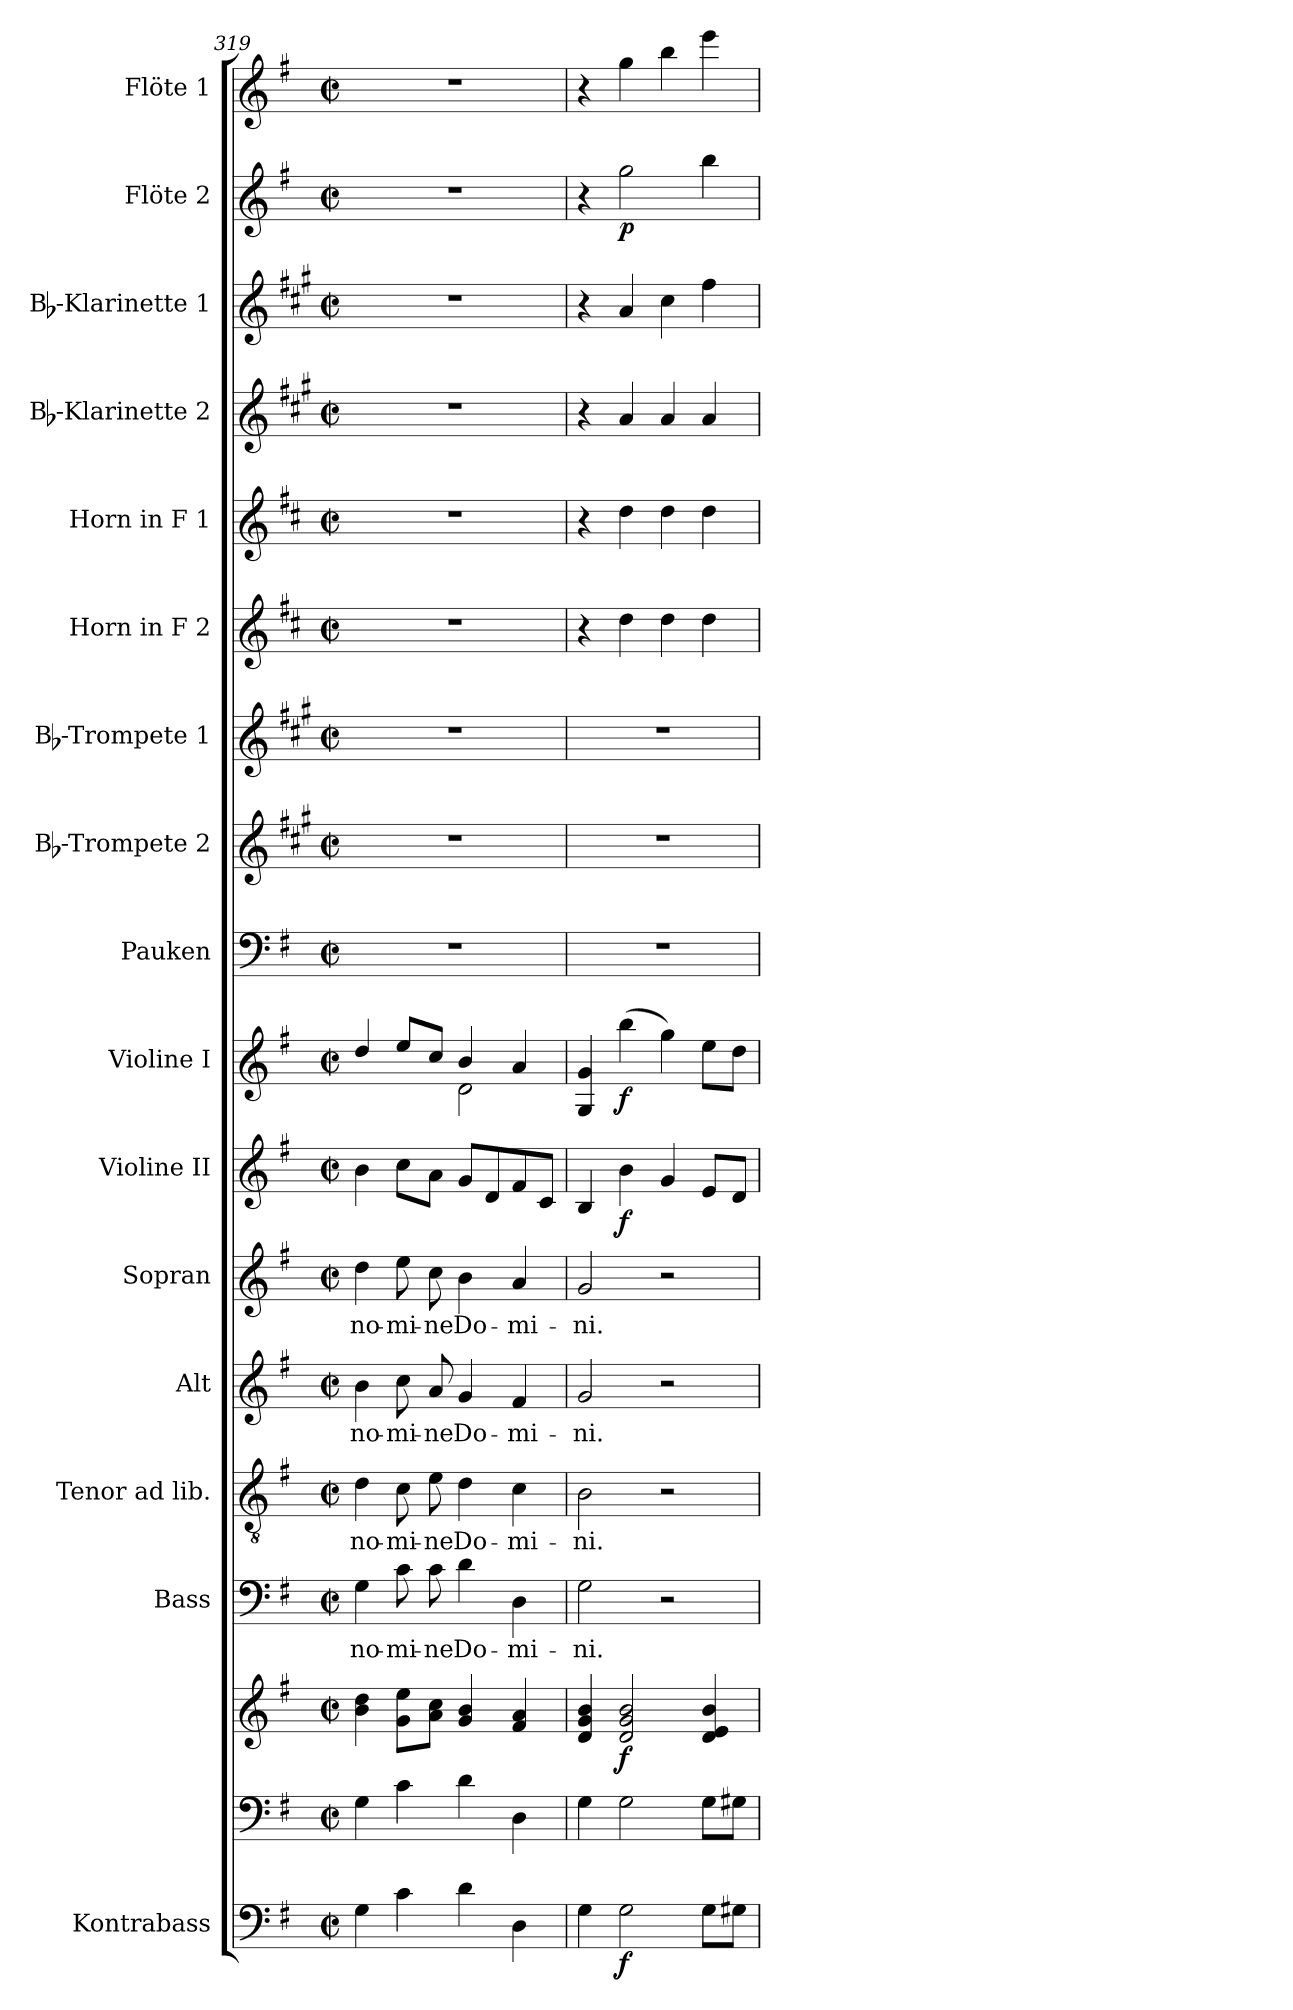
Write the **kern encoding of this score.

**kern	**dynam	**kern	**kern	**dynam	**kern	**text	**kern	**text	**kern	**text	**kern	**text	**kern	**dynam	**kern	**dynam	**kern	**kern	**kern	**kern	**kern	**kern	**kern	**kern	**dynam	**kern
*part17	*part17	*part16	*part16	*part16	*part15	*part15	*part14	*part14	*part13	*part13	*part12	*part12	*part11	*part11	*part10	*part10	*part9	*part8	*part7	*part6	*part5	*part4	*part3	*part2	*part2	*part1
*staff18	*staff18	*staff17	*staff16	*staff16/17	*staff15	*staff15	*staff14	*staff14	*staff13	*staff13	*staff12	*staff12	*staff11	*staff11	*staff10	*staff10	*staff9	*staff8	*staff7	*staff6	*staff5	*staff4	*staff3	*staff2	*staff2	*staff1
*I"Kontrabass	*	*	*	*	*I"Bass	*	*I"Tenor ad lib.	*	*I"Alt	*	*I"Sopran	*	*I"Violine II	*	*I"Violine I	*	*I"Pauken	*I"Bb-Trompete 2	*I"Bb-Trompete 1	*I"Horn in F 2	*I"Horn in F 1	*I"Bb-Klarinette 2	*I"Bb-Klarinette 1	*I"Flöte 2	*	*I"Flöte 1
*I'Kb.	*	*	*	*	*I'B.	*	*I'T.	*	*I'A.	*	*I'S.	*	*I'Vl. II	*	*I'Vl. I	*	*I'Pk.	*I'Bb Trp. 2	*I'Bb Trp. 1	*	*	*I'Bb Kl. 2	*I'Bb Kl. 1	*I'Fl. 2	*	*I'Fl. 1
*clefF4	*	*clefF4	*clefG2	*	*clefF4	*	*clefGv2	*	*clefG2	*	*clefG2	*	*clefG2	*	*clefG2	*	*clefF4	*clefG2	*clefG2	*clefG2	*clefG2	*clefG2	*clefG2	*clefG2	*	*clefG2
*ITrd7c12	*	*	*	*	*	*	*	*	*	*	*	*	*	*	*	*	*	*ITrd1c2	*ITrd1c2	*ITrd4c7	*ITrd4c7	*ITrd1c2	*ITrd1c2	*	*	*
*k[f#]	*	*k[f#]	*k[f#]	*	*k[f#]	*	*k[f#]	*	*k[f#]	*	*k[f#]	*	*k[f#]	*	*k[f#]	*	*k[f#]	*k[f#]	*k[f#]	*k[f#]	*k[f#]	*k[f#]	*k[f#]	*k[f#]	*	*k[f#]
*G:	*	*G:	*G:	*	*G:	*	*G:	*	*G:	*	*G:	*	*G:	*	*G:	*	*G:	*G:	*G:	*G:	*G:	*G:	*G:	*G:	*	*G:
*M2/2	*	*M2/2	*M2/2	*	*M2/2	*	*M2/2	*	*M2/2	*	*M2/2	*	*M2/2	*	*M2/2	*	*M2/2	*M2/2	*M2/2	*M2/2	*M2/2	*M2/2	*M2/2	*M2/2	*	*M2/2
*met(c|)	*	*met(c|)	*met(c|)	*	*met(c|)	*	*met(c|)	*	*met(c|)	*	*met(c|)	*	*met(c|)	*	*met(c|)	*	*met(c|)	*met(c|)	*met(c|)	*met(c|)	*met(c|)	*met(c|)	*met(c|)	*met(c|)	*	*met(c|)
=319	=319	=319	=319	=319	=319	=319	=319	=319	=319	=319	=319	=319	=319	=319	=319	=319	=319	=319	=319	=319	=319	=319	=319	=319	=319	=319
!	!	!	!	!	!	!LO:LY:b	!	!LO:LY:b	!	!LO:LY:b	!	!LO:LY:b	!	!	!	!	!	!	!	!	!	!	!	!	!	!
*	*	*	*	*	*	*	*	*	*	*	*	*	*	*	*^	*	*	*	*	*	*	*	*	*	*	*
4GG\	.	4G\	4b\ 4dd\	.	4G\	no-	4d\	no-	4b\	no-	4dd\	no-	4b\	.	4dd/	2ryy	.	1r	1r	1r	1r	1r	1r	1r	1r	.	1r
!	!	!	!	!	!	!LO:LY:b	!	!LO:LY:b	!	!LO:LY:b	!	!LO:LY:b	!	!	!	!	!	!	!	!	!	!	!	!	!	!	!
4C\	.	4c\	8g\ 8ee\L	.	8c\	-mi-	8c\	-mi-	8cc\	-mi-	8ee\	-mi-	8cc\L	.	8ee/L	.	.	.	.	.	.	.	.	.	.	.	.
!	!	!	!	!	!	!LO:LY:b	!	!LO:LY:b	!	!LO:LY:b	!	!LO:LY:b	!	!	!	!	!	!	!	!	!	!	!	!	!	!	!
.	.	.	8a\ 8cc\J	.	8c\	-ne	8e\	-ne	8a/	-ne	8cc\	-ne	8a\J	.	8cc/J	.	.	.	.	.	.	.	.	.	.	.	.
!	!	!	!	!	!	!LO:LY:b	!	!LO:LY:b	!	!LO:LY:b	!	!LO:LY:b	!	!	!	!	!	!	!	!	!	!	!	!	!	!	!
4D\	.	4d\	4g/ 4b/	.	4d\	Do-	4d\	Do-	4g/	Do-	4b\	Do-	8g/L	.	4b/	2d\	.	.	.	.	.	.	.	.	.	.	.
.	.	.	.	.	.	.	.	.	.	.	.	.	8d/	.	.	.	.	.	.	.	.	.	.	.	.	.	.
!	!	!	!	!	!	!LO:LY:b	!	!LO:LY:b	!	!LO:LY:b	!	!LO:LY:b	!	!	!	!	!	!	!	!	!	!	!	!	!	!	!
4DD\	.	4D\	4f#/ 4a/	.	4D\	-mi-	4c\	-mi-	4f#/	-mi-	4a/	-mi-	8f#/	.	4a/	.	.	.	.	.	.	.	.	.	.	.	.
.	.	.	.	.	.	.	.	.	.	.	.	.	8c/J	.	.	.	.	.	.	.	.	.	.	.	.	.	.
*	*	*	*	*	*	*	*	*	*	*	*	*	*	*	*v	*v	*	*	*	*	*	*	*	*	*	*	*
=320	=320	=320	=320	=320	=320	=320	=320	=320	=320	=320	=320	=320	=320	=320	=320	=320	=320	=320	=320	=320	=320	=320	=320	=320	=320	=320
!	!	!	!	!	!	!LO:LY:b	!	!LO:LY:b	!	!LO:LY:b	!	!LO:LY:b	!	!	!	!	!	!	!	!	!	!	!	!	!	!
4GG\	.	4G\	4d/ 4g/ 4b/	.	2G\	-ni.	2B\	-ni.	2g/	-ni.	2g/	-ni.	4B/	.	4G/ 4g/	.	1r	1r	1r	4r	4r	4r	4r	4r	.	4r
!	!LO:DY:b	!	!	!LO:DY:b	!	!	!	!	!	!	!	!	!	!LO:DY:b	!	!LO:DY:b	!	!	!	!	!	!	!	!	!LO:DY:b	!
2GG\	f	2G\	2d/ 2g/ 2b/	f	.	.	.	.	.	.	.	.	4b\	f	(>4bb\	f	.	.	.	4g\	4g\	4g/	4g/	2gg\	p	4gg\
.	.	.	.	.	2r	.	2r	.	2r	.	2r	.	4g/	.	4gg\)	.	.	.	.	4g\	4g\	4g/	4b\	.	.	4bb\
8GG\L	.	8G\L	4d/ 4e/ 4b/	.	.	.	.	.	.	.	.	.	8e/L	.	8ee\L	.	.	.	.	4g\	4g\	4g/	4ee\	4bb\	.	4eee\
8GG#X\J	.	8G#X\J	.	.	.	.	.	.	.	.	.	.	8d/J	.	8dd\J	.	.	.	.	.	.	.	.	.	.	.
=	=	=	=	=	=	=	=	=	=	=	=	=	=	=	=	=	=	=	=	=	=	=	=	=	=	=
*-	*-	*-	*-	*-	*-	*-	*-	*-	*-	*-	*-	*-	*-	*-	*-	*-	*-	*-	*-	*-	*-	*-	*-	*-	*-	*-
